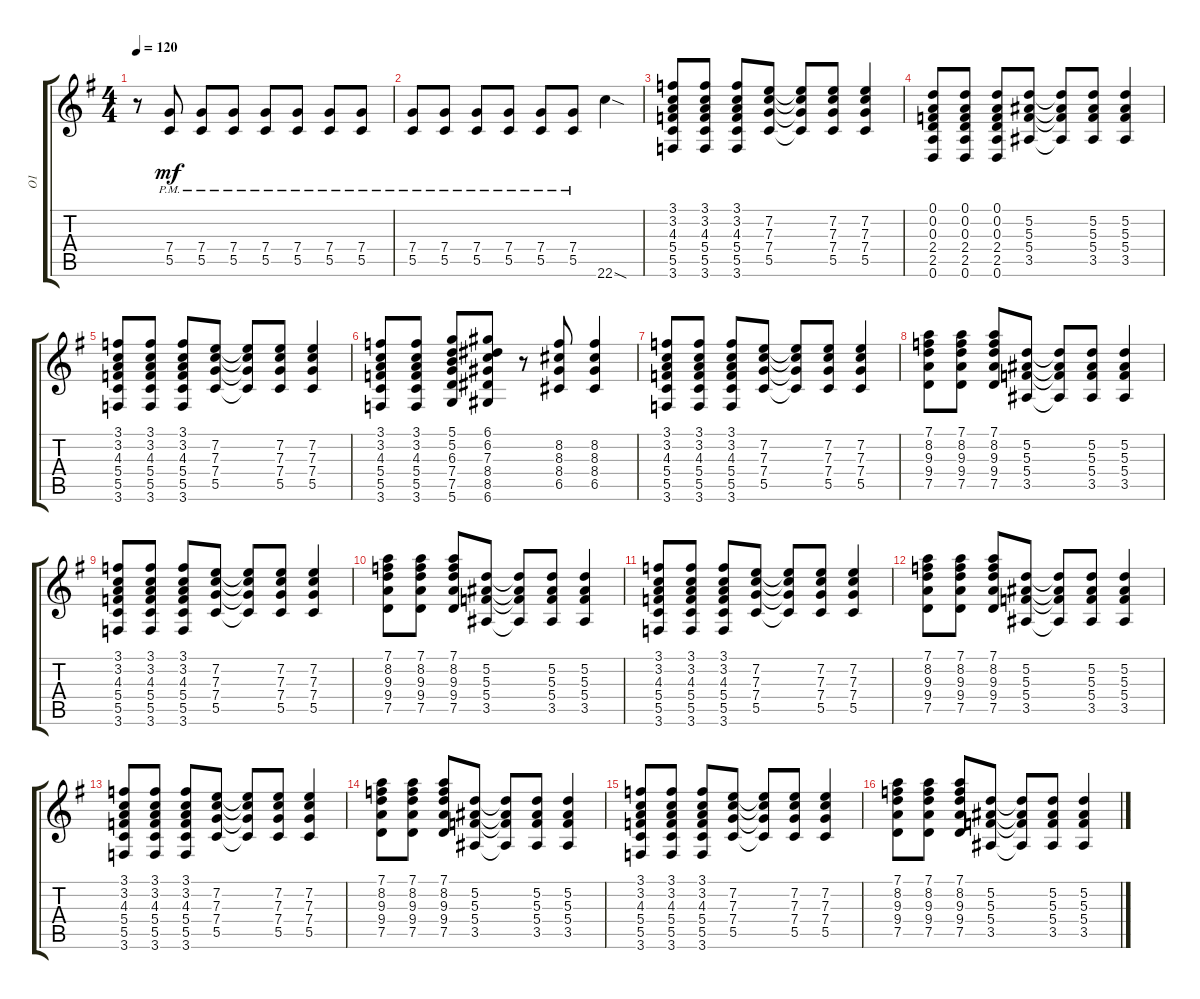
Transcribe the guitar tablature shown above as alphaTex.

\track ("O1" "O1") {instrument overdrivenguitar}
\staff {score tabs}
\tuning (D4 A3 F3 C3 G2 D2) {hide}
\ts (4 4)
\tempo 120
\clef g2
\ks g
r.8{dy f} (7.4{pm} 5.5{pm}).8{dy mf} (7.4{pm} 5.5{pm}).8 (7.4{pm} 5.5{pm}).8 (7.4{pm} 5.5{pm}).8 (7.4{pm} 5.5{pm}).8 (7.4{pm} 5.5{pm}).8 (7.4{pm} 5.5{pm}).8 |
(7.4{pm} 5.5{pm}).8 (7.4{pm} 5.5{pm}).8 (7.4{pm} 5.5{pm}).8 (7.4{pm} 5.5{pm}).8 (7.4{pm} 5.5{pm}).8 (7.4{pm} 5.5{pm}).8 22.6{sod}.4 |
(3.1 3.2 4.3 5.4 5.5 3.6).8 (3.1 3.2 4.3 5.4 5.5 3.6).8 (3.1 3.2 4.3 5.4 5.5 3.6).8 (7.2 7.3 7.4 5.5).8 (7.2{t} 7.3{t} 7.4{t} 5.5{t}).8 (7.2 7.3 7.4 5.5).8 (7.2 7.3 7.4 5.5).4 |
(0.1 0.2 0.3 2.4 2.5 0.6).8 (0.1 0.2 0.3 2.4 2.5 0.6).8 (0.1 0.2 0.3 2.4 2.5 0.6).8 (5.2 5.3 5.4 3.5).8 (5.2{t} 5.3{t} 5.4{t} 3.5{t}).8 (5.2 5.3 5.4 3.5).8 (5.2 5.3 5.4 3.5).4 |
(3.1 3.2 4.3 5.4 5.5 3.6).8 (3.1 3.2 4.3 5.4 5.5 3.6).8 (3.1 3.2 4.3 5.4 5.5 3.6).8 (7.2 7.3 7.4 5.5).8 (7.2{t} 7.3{t} 7.4{t} 5.5{t}).8 (7.2 7.3 7.4 5.5).8 (7.2 7.3 7.4 5.5).4 |
(3.1 3.2 4.3 5.4 5.5 3.6).8 (3.1 3.2 4.3 5.4 5.5 3.6).8 (5.1 5.2 6.3 7.4 7.5 5.6).8 (6.1 6.2 7.3 8.4 8.5 6.6).8 r.8 (8.2 8.3 8.4 6.5).8 (8.2 8.3 8.4 6.5).4 |
(3.1 3.2 4.3 5.4 5.5 3.6).8 (3.1 3.2 4.3 5.4 5.5 3.6).8 (3.1 3.2 4.3 5.4 5.5 3.6).8 (7.2 7.3 7.4 5.5).8 (7.2{t} 7.3{t} 7.4{t} 5.5{t}).8 (7.2 7.3 7.4 5.5).8 (7.2 7.3 7.4 5.5).4 |
(7.1 8.2 9.3 9.4 7.5).8 (7.1 8.2 9.3 9.4 7.5).8 (7.1 8.2 9.3 9.4 7.5).8 (5.2 5.3 5.4 3.5).8 (5.2{t} 5.3{t} 5.4{t} 3.5{t}).8 (5.2 5.3 5.4 3.5).8 (5.2 5.3 5.4 3.5).4 |
(3.1 3.2 4.3 5.4 5.5 3.6).8 (3.1 3.2 4.3 5.4 5.5 3.6).8 (3.1 3.2 4.3 5.4 5.5 3.6).8 (7.2 7.3 7.4 5.5).8 (7.2{t} 7.3{t} 7.4{t} 5.5{t}).8 (7.2 7.3 7.4 5.5).8 (7.2 7.3 7.4 5.5).4 |
(7.1 8.2 9.3 9.4 7.5).8 (7.1 8.2 9.3 9.4 7.5).8 (7.1 8.2 9.3 9.4 7.5).8 (5.2 5.3 5.4 3.5).8 (5.2{t} 5.3{t} 5.4{t} 3.5{t}).8 (5.2 5.3 5.4 3.5).8 (5.2 5.3 5.4 3.5).4 |
(3.1 3.2 4.3 5.4 5.5 3.6).8 (3.1 3.2 4.3 5.4 5.5 3.6).8 (3.1 3.2 4.3 5.4 5.5 3.6).8 (7.2 7.3 7.4 5.5).8 (7.2{t} 7.3{t} 7.4{t} 5.5{t}).8 (7.2 7.3 7.4 5.5).8 (7.2 7.3 7.4 5.5).4 |
(7.1 8.2 9.3 9.4 7.5).8 (7.1 8.2 9.3 9.4 7.5).8 (7.1 8.2 9.3 9.4 7.5).8 (5.2 5.3 5.4 3.5).8 (5.2{t} 5.3{t} 5.4{t} 3.5{t}).8 (5.2 5.3 5.4 3.5).8 (5.2 5.3 5.4 3.5).4 |
(3.1 3.2 4.3 5.4 5.5 3.6).8 (3.1 3.2 4.3 5.4 5.5 3.6).8 (3.1 3.2 4.3 5.4 5.5 3.6).8 (7.2 7.3 7.4 5.5).8 (7.2{t} 7.3{t} 7.4{t} 5.5{t}).8 (7.2 7.3 7.4 5.5).8 (7.2 7.3 7.4 5.5).4 |
(7.1 8.2 9.3 9.4 7.5).8 (7.1 8.2 9.3 9.4 7.5).8 (7.1 8.2 9.3 9.4 7.5).8 (5.2 5.3 5.4 3.5).8 (5.2{t} 5.3{t} 5.4{t} 3.5{t}).8 (5.2 5.3 5.4 3.5).8 (5.2 5.3 5.4 3.5).4 |
(3.1 3.2 4.3 5.4 5.5 3.6).8 (3.1 3.2 4.3 5.4 5.5 3.6).8 (3.1 3.2 4.3 5.4 5.5 3.6).8 (7.2 7.3 7.4 5.5).8 (7.2{t} 7.3{t} 7.4{t} 5.5{t}).8 (7.2 7.3 7.4 5.5).8 (7.2 7.3 7.4 5.5).4 |
(7.1 8.2 9.3 9.4 7.5).8 (7.1 8.2 9.3 9.4 7.5).8 (7.1 8.2 9.3 9.4 7.5).8 (5.2 5.3 5.4 3.5).8 (5.2{t} 5.3{t} 5.4{t} 3.5{t}).8 (5.2 5.3 5.4 3.5).8 (5.2 5.3 5.4 3.5).4
